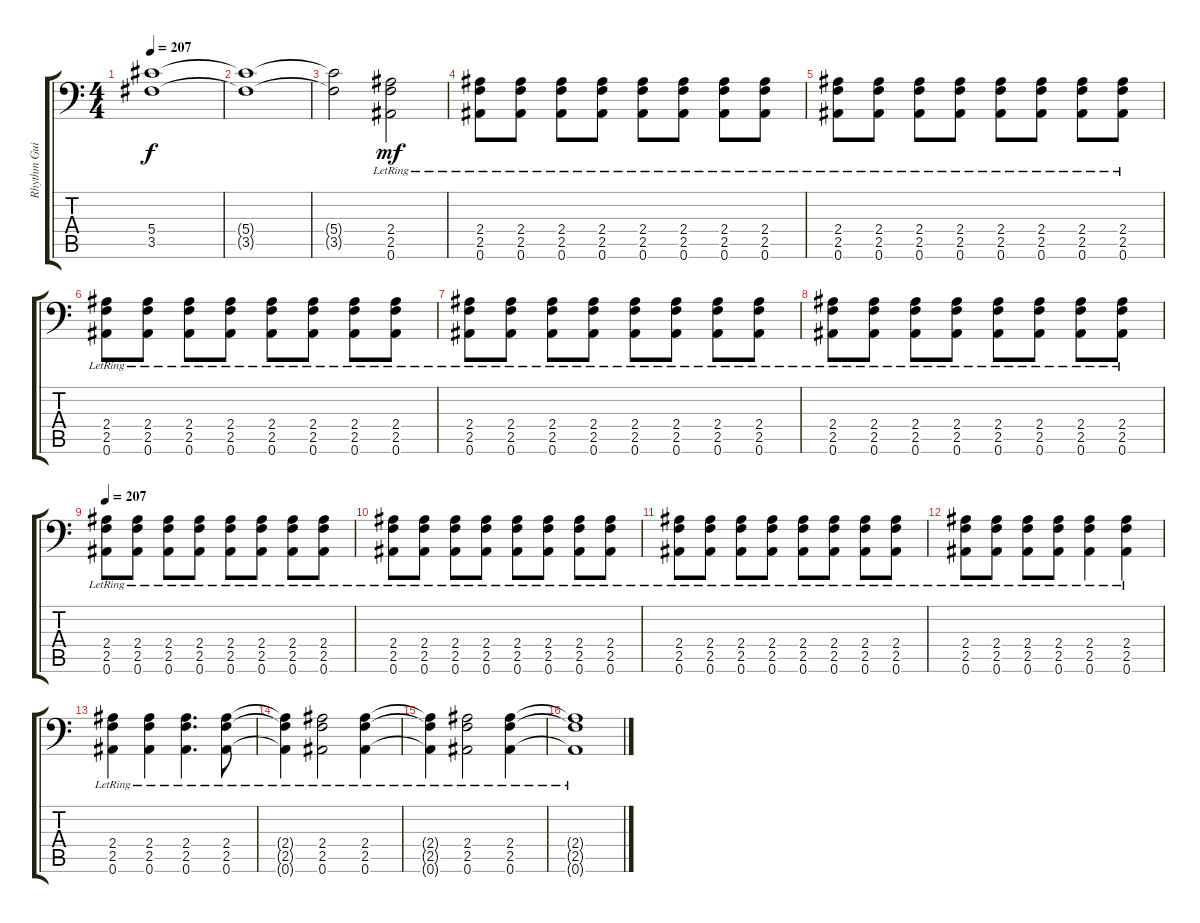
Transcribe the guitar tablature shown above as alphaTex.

\track ("Rhythm Guitar" "Rhythm Gui") {instrument overdrivenguitar}
\staff {score tabs}
\tuning (Bb3 F3 Db3 Ab2 Eb2 Bb1) {hide}
\ts (4 4)
\tempo 207
\clef f4
\ks c
(5.4{t} 3.5{t}).1{dy f} |
(5.4{t} 3.5{t}).1 |
(5.4{t} 3.5{t}).2 (2.4{lr} 2.5{lr} 0.6{lr}).2{dy mf} |
(2.4{lr} 2.5{lr} 0.6{lr}).8 (2.4{lr} 2.5{lr} 0.6{lr}).8 (2.4{lr} 2.5{lr} 0.6{lr}).8 (2.4{lr} 2.5{lr} 0.6{lr}).8 (2.4{lr} 2.5{lr} 0.6{lr}).8 (2.4{lr} 2.5{lr} 0.6{lr}).8 (2.4{lr} 2.5{lr} 0.6{lr}).8 (2.4{lr} 2.5{lr} 0.6{lr}).8 |
(2.4{lr} 2.5{lr} 0.6{lr}).8 (2.4{lr} 2.5{lr} 0.6{lr}).8 (2.4{lr} 2.5{lr} 0.6{lr}).8 (2.4{lr} 2.5{lr} 0.6{lr}).8 (2.4{lr} 2.5{lr} 0.6{lr}).8 (2.4{lr} 2.5{lr} 0.6{lr}).8 (2.4{lr} 2.5{lr} 0.6{lr}).8 (2.4{lr} 2.5{lr} 0.6{lr}).8 |
(2.4{lr} 2.5{lr} 0.6{lr}).8 (2.4{lr} 2.5{lr} 0.6{lr}).8 (2.4{lr} 2.5{lr} 0.6{lr}).8 (2.4{lr} 2.5{lr} 0.6{lr}).8 (2.4{lr} 2.5{lr} 0.6{lr}).8 (2.4{lr} 2.5{lr} 0.6{lr}).8 (2.4{lr} 2.5{lr} 0.6{lr}).8 (2.4{lr} 2.5{lr} 0.6{lr}).8 |
(2.4{lr} 2.5{lr} 0.6{lr}).8 (2.4{lr} 2.5{lr} 0.6{lr}).8 (2.4{lr} 2.5{lr} 0.6{lr}).8 (2.4{lr} 2.5{lr} 0.6{lr}).8 (2.4{lr} 2.5{lr} 0.6{lr}).8 (2.4{lr} 2.5{lr} 0.6{lr}).8 (2.4{lr} 2.5{lr} 0.6{lr}).8 (2.4{lr} 2.5{lr} 0.6{lr}).8 |
(2.4{lr} 2.5{lr} 0.6{lr}).8 (2.4{lr} 2.5{lr} 0.6{lr}).8 (2.4{lr} 2.5{lr} 0.6{lr}).8 (2.4{lr} 2.5{lr} 0.6{lr}).8 (2.4{lr} 2.5{lr} 0.6{lr}).8 (2.4{lr} 2.5{lr} 0.6{lr}).8 (2.4{lr} 2.5{lr} 0.6{lr}).8 (2.4{lr} 2.5{lr} 0.6{lr}).8 |
\tempo 207
(2.4{lr} 2.5{lr} 0.6{lr}).8 (2.4{lr} 2.5{lr} 0.6{lr}).8 (2.4{lr} 2.5{lr} 0.6{lr}).8 (2.4{lr} 2.5{lr} 0.6{lr}).8 (2.4{lr} 2.5{lr} 0.6{lr}).8 (2.4{lr} 2.5{lr} 0.6{lr}).8 (2.4{lr} 2.5{lr} 0.6{lr}).8 (2.4{lr} 2.5{lr} 0.6{lr}).8 |
(2.4{lr} 2.5{lr} 0.6{lr}).8 (2.4{lr} 2.5{lr} 0.6{lr}).8 (2.4{lr} 2.5{lr} 0.6{lr}).8 (2.4{lr} 2.5{lr} 0.6{lr}).8 (2.4{lr} 2.5{lr} 0.6{lr}).8 (2.4{lr} 2.5{lr} 0.6{lr}).8 (2.4{lr} 2.5{lr} 0.6{lr}).8 (2.4{lr} 2.5{lr} 0.6{lr}).8 |
(2.4{lr} 2.5{lr} 0.6{lr}).8 (2.4{lr} 2.5{lr} 0.6{lr}).8 (2.4{lr} 2.5{lr} 0.6{lr}).8 (2.4{lr} 2.5{lr} 0.6{lr}).8 (2.4{lr} 2.5{lr} 0.6{lr}).8 (2.4{lr} 2.5{lr} 0.6{lr}).8 (2.4{lr} 2.5{lr} 0.6{lr}).8 (2.4{lr} 2.5{lr} 0.6{lr}).8 |
(2.4{lr} 2.5{lr} 0.6{lr}).8 (2.4{lr} 2.5{lr} 0.6{lr}).8 (2.4{lr} 2.5{lr} 0.6{lr}).8 (2.4{lr} 2.5{lr} 0.6{lr}).8 (2.4{lr} 2.5{lr} 0.6{lr}).4 (2.4{lr} 2.5{lr} 0.6{lr}).4 |
(2.4{lr} 2.5{lr} 0.6{lr}).4 (2.4{lr} 2.5{lr} 0.6{lr}).4 (2.4{lr} 2.5{lr} 0.6{lr}).4{d} (2.4{lr} 2.5{lr} 0.6{lr}).8 |
(2.4{lr t} 2.5{lr t} 0.6{lr t}).4 (2.4{lr} 2.5{lr} 0.6{lr}).2 (2.4{lr} 2.5{lr} 0.6{lr}).4 |
(2.4{lr t} 2.5{lr t} 0.6{lr t}).4 (2.4{lr} 2.5{lr} 0.6{lr}).2 (2.4{lr} 2.5{lr} 0.6{lr}).4 |
(2.4{lr t} 2.5{lr t} 0.6{lr t}).1
